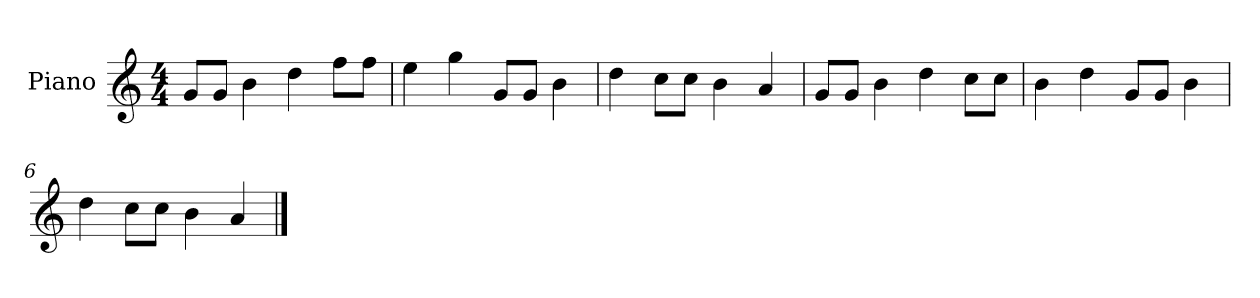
**kern
*part1
*staff1
*I"Piano
*I'P-no
*clefG2
*k[]
*M4/4
*MM90
=1
8g/L
8g/J
4b\
4dd\
8ff\L
8ff\J
=2
4ee\
4gg\
8g/L
8g/J
4b\
=3
4dd\
8cc\L
8cc\J
4b\
4a/
=4
8g/L
8g/J
4b\
4dd\
8cc\L
8cc\J
=5
4b\
4dd\
8g/L
8g/J
4b\
=6
4dd\
8cc\L
8cc\J
4b\
4a/
==
*-
